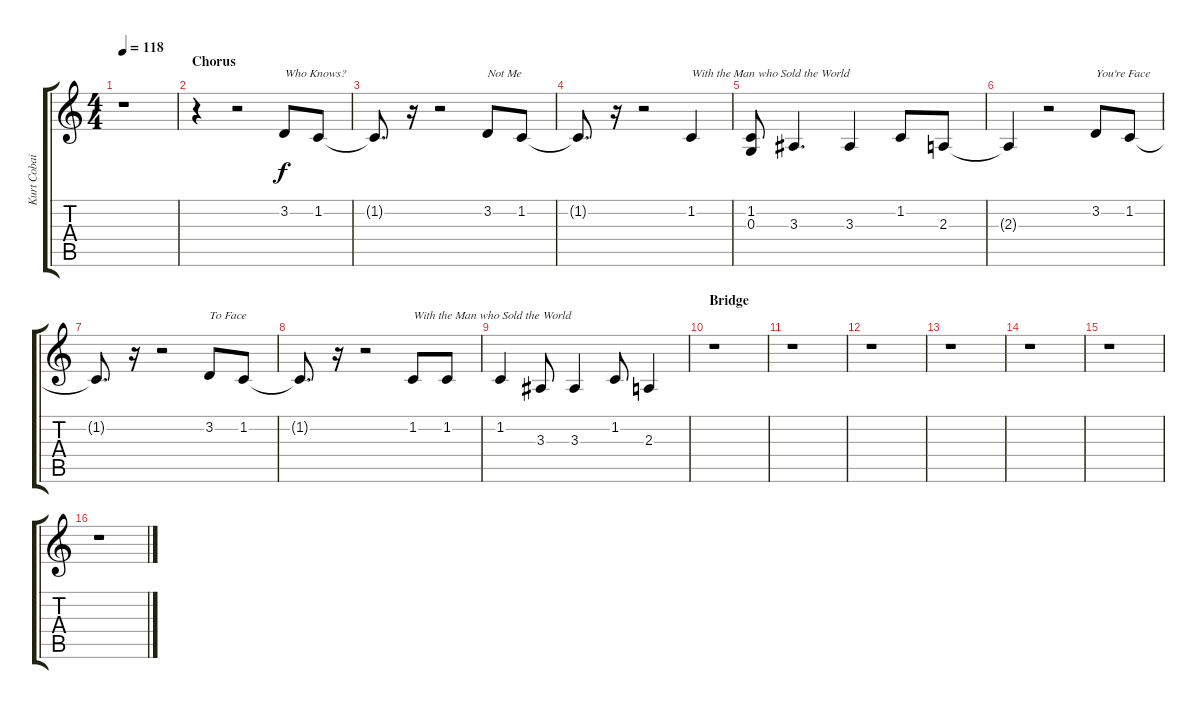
\track ("Kurt Cobain - Vocals" "Kurt Cobai") {instrument tenorsax}
\staff {score tabs}
\tuning (E4 B3 G3 D3 A2 E2) {hide}
\ts (4 4)
\tempo 118
\clef g2
\ks c
r.1{dy f} |
\section ("" "Chorus")
r.4 r.2 3.2.8{txt "Who Knows?"} 1.2.8 |
1.2{t}.8{d} r.16 r.2 3.2.8{txt "Not Me"} 1.2.8 |
1.2{t}.8{d} r.16 r.2 1.2.4{txt "With the Man who Sold the World"} |
(1.2 0.3).8 3.3.4{d} 3.3.4 1.2.8 2.3.8 |
2.3{t}.4 r.2 3.2.8{txt "You're Face"} 1.2.8 |
1.2{t}.8{d} r.16 r.2 3.2.8{txt "To Face"} 1.2.8 |
1.2{t}.8{d} r.16 r.2 1.2.8{txt "With the Man who Sold the World"} 1.2.8 |
1.2.4 3.3.8 3.3.4 1.2.8 2.3.4 |
\section ("" "Bridge")
r.1 |
r.1 |
r.1 |
r.1 |
r.1 |
r.1 |
r.1
